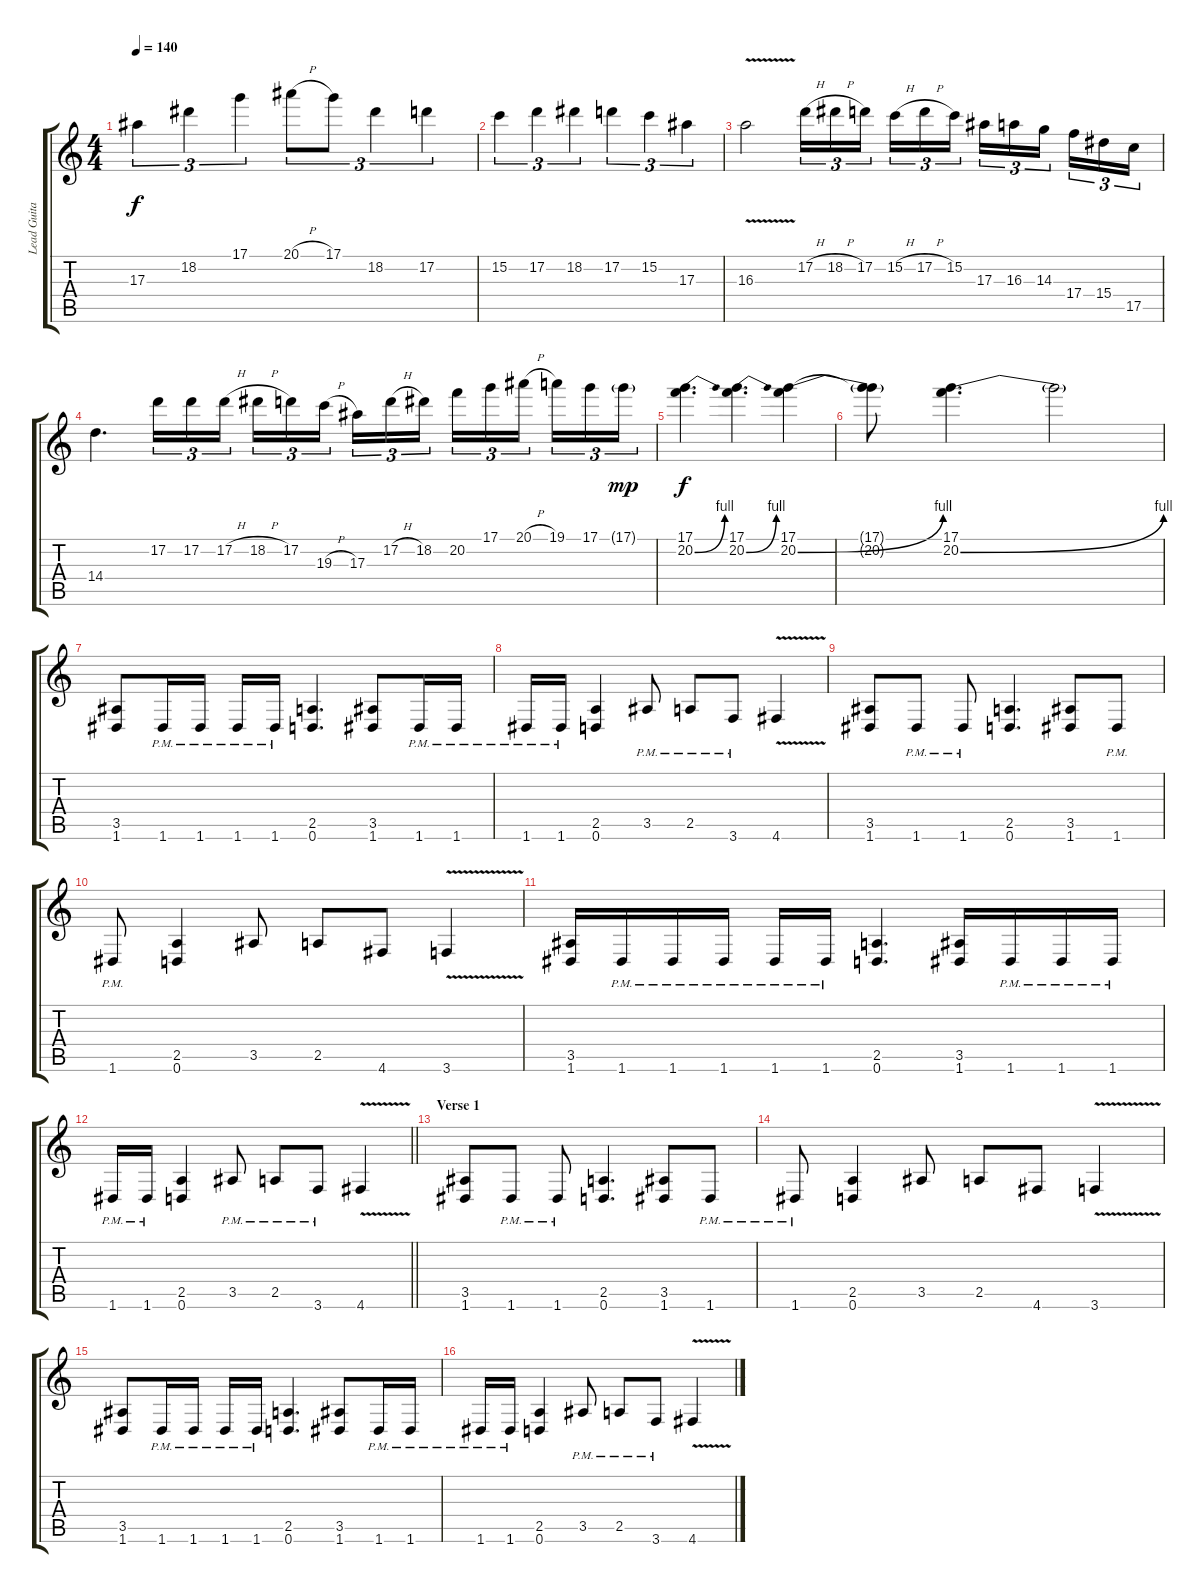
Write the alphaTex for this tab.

\track ("Lead Guitar" "Lead Guita") {instrument overdrivenguitar}
\staff {score tabs}
\tuning (D4 A3 F3 C3 G2 D2) {hide}
\ts (4 4)
\tempo 140
\clef g2
\ks c
17.3.4{tu (3 2) dy f} 18.2.4{tu (3 2)} 17.1.4{tu (3 2)} 20.1{h}.8{tu (3 2)} 17.1.8{tu (3 2)} 18.2.4{tu (3 2)} 17.2.4{tu (3 2)} |
15.2.4{tu (3 2)} 17.2.4{tu (3 2)} 18.2.4{tu (3 2)} 17.2.4{tu (3 2)} 15.2.4{tu (3 2)} 17.3.4{tu (3 2)} |
16.3{v}.2 17.2{h}.16{tu (3 2)} 18.2{h}.16{tu (3 2)} 17.2.16{tu (3 2) beam splitsecondary} 15.2{h}.16{tu (3 2)} 17.2{h}.16{tu (3 2)} 15.2.16{tu (3 2)} 17.3.16{tu (3 2)} 16.3.16{tu (3 2)} 14.3.16{tu (3 2) beam splitsecondary} 17.4.16{tu (3 2)} 15.4.16{tu (3 2)} 17.5.16{tu (3 2)} |
14.4.4{d} 17.2.16{tu (3 2)} 17.2.16{tu (3 2)} 17.2{h}.16{tu (3 2)} 18.2{h}.16{tu (3 2)} 17.2.16{tu (3 2)} 19.3{h}.16{tu (3 2) beam splitsecondary} 17.3.16{tu (3 2)} 17.2{h}.16{tu (3 2)} 18.2.16{tu (3 2)} 20.2.16{tu (3 2)} 17.1.16{tu (3 2)} 20.1{h}.16{tu (3 2) beam splitsecondary} 19.1.16{tu (3 2)} 17.1.16{tu (3 2)} 17.1{g}.16{tu (3 2) dy mp} |
(17.1 20.2{be (bend 0 0 60 4)}).4{d dy f} (17.1 20.2{be (bend 0 0 60 4)}).4{d} (17.1 20.2{be (bend 0 0 60 4)}).4 |
(17.1{t} 20.2{t}).8 (17.1 20.2{be (bend 0 0 60 4)}).4{d} 20.2{t}.2 |
(3.5 1.6).8 1.6{pm}.16 1.6{pm}.16 1.6{pm}.16 1.6{pm}.16 (2.5 0.6).4{d} (3.5 1.6).8 1.6{pm}.16 1.6{pm}.16 |
1.6{pm}.16 1.6{pm}.16 (2.5 0.6).4 3.5{pm}.8 2.5{pm}.8 3.6{pm}.8 4.6{v}.4 |
(3.5 1.6).8 1.6{pm}.8 1.6{pm}.8 (2.5 0.6).4{d} (3.5 1.6).8 1.6{pm}.8 |
1.6{pm}.8 (2.5 0.6).4 3.5.8 2.5.8 4.6.8 3.6{v}.4 |
(3.5 1.6).16 1.6{pm}.16 1.6{pm}.16 1.6{pm}.16 1.6{pm}.16 1.6{pm}.16 (2.5 0.6).4{d} (3.5 1.6).16 1.6{pm}.16 1.6{pm}.16 1.6{pm}.16 |
\barLineRight lightlight
1.6{pm}.16 1.6{pm}.16 (2.5 0.6).4 3.5{pm}.8 2.5{pm}.8 3.6{pm}.8 4.6{v}.4 |
\section ("" "Verse 1")
(3.5 1.6).8 1.6{pm}.8 1.6{pm}.8 (2.5 0.6).4{d} (3.5 1.6).8 1.6{pm}.8 |
1.6{pm}.8 (2.5 0.6).4 3.5.8 2.5.8 4.6.8 3.6{v}.4 |
(3.5 1.6).8 1.6{pm}.16 1.6{pm}.16 1.6{pm}.16 1.6{pm}.16 (2.5 0.6).4{d} (3.5 1.6).8 1.6{pm}.16 1.6{pm}.16 |
1.6{pm}.16 1.6{pm}.16 (2.5 0.6).4 3.5{pm}.8 2.5{pm}.8 3.6{pm}.8 4.6{v}.4
